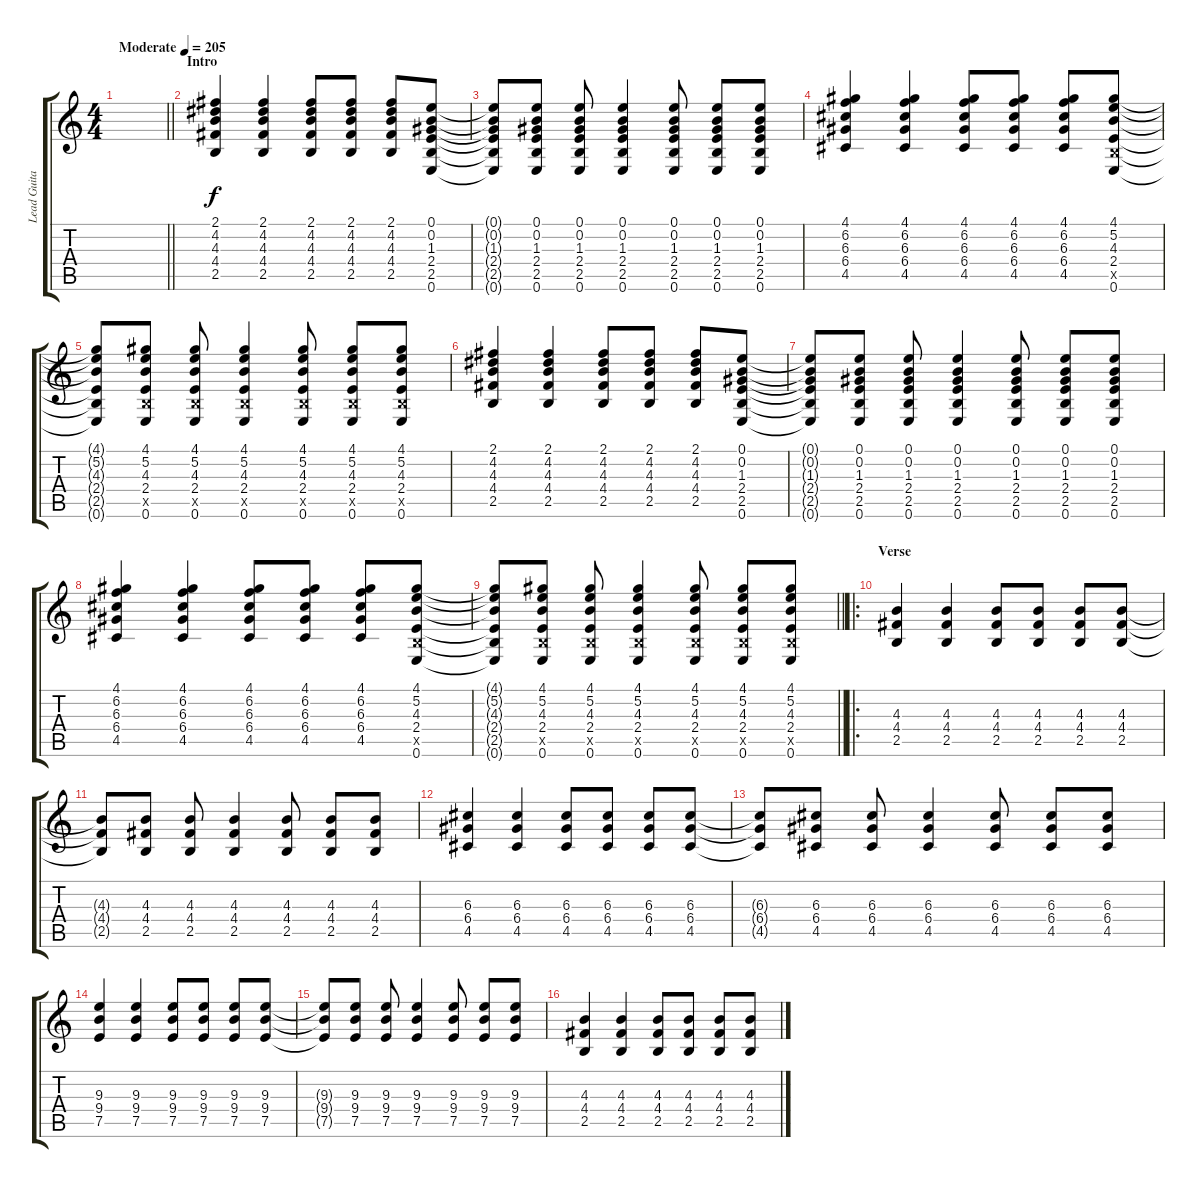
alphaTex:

\track ("Lead Guitar" "Lead Guita") {instrument distortionguitar}
\staff {score tabs}
\tuning (E4 B3 G3 D3 A2 E2) {hide}
\ts (4 4)
\tempo (205 "Moderate")
\clef g2
\barLineRight lightlight
\ks c
|
\section ("" "Intro")
(2.1 4.2 4.3 4.4 2.5).4 (2.1 4.2 4.3 4.4 2.5).4 (2.1 4.2 4.3 4.4 2.5).8 (2.1 4.2 4.3 4.4 2.5).8 (2.1 4.2 4.3 4.4 2.5).8 (0.1 0.2 1.3 2.4 2.5 0.6).8 |
(0.1{t} 0.2{t} 1.3{t} 2.4{t} 2.5{t} 0.6{t}).8 (0.1 0.2 1.3 2.4 2.5 0.6).8 (0.1 0.2 1.3 2.4 2.5 0.6).8 (0.1 0.2 1.3 2.4 2.5 0.6).4 (0.1 0.2 1.3 2.4 2.5 0.6).8 (0.1 0.2 1.3 2.4 2.5 0.6).8 (0.1 0.2 1.3 2.4 2.5 0.6).8 |
(4.1 6.2 6.3 6.4 4.5).4 (4.1 6.2 6.3 6.4 4.5).4 (4.1 6.2 6.3 6.4 4.5).8 (4.1 6.2 6.3 6.4 4.5).8 (4.1 6.2 6.3 6.4 4.5).8 (4.1 5.2 4.3 2.4 2.5{x} 0.6).8 |
(4.1{t} 5.2{t} 4.3{t} 2.4{t} 2.5{t} 0.6{t}).8 (4.1 5.2 4.3 2.4 2.5{x} 0.6).8 (4.1 5.2 4.3 2.4 2.5{x} 0.6).8 (4.1 5.2 4.3 2.4 2.5{x} 0.6).4 (4.1 5.2 4.3 2.4 2.5{x} 0.6).8 (4.1 5.2 4.3 2.4 2.5{x} 0.6).8 (4.1 5.2 4.3 2.4 2.5{x} 0.6).8 |
(2.1 4.2 4.3 4.4 2.5).4 (2.1 4.2 4.3 4.4 2.5).4 (2.1 4.2 4.3 4.4 2.5).8 (2.1 4.2 4.3 4.4 2.5).8 (2.1 4.2 4.3 4.4 2.5).8 (0.1 0.2 1.3 2.4 2.5 0.6).8 |
(0.1{t} 0.2{t} 1.3{t} 2.4{t} 2.5{t} 0.6{t}).8 (0.1 0.2 1.3 2.4 2.5 0.6).8 (0.1 0.2 1.3 2.4 2.5 0.6).8 (0.1 0.2 1.3 2.4 2.5 0.6).4 (0.1 0.2 1.3 2.4 2.5 0.6).8 (0.1 0.2 1.3 2.4 2.5 0.6).8 (0.1 0.2 1.3 2.4 2.5 0.6).8 |
(4.1 6.2 6.3 6.4 4.5).4 (4.1 6.2 6.3 6.4 4.5).4 (4.1 6.2 6.3 6.4 4.5).8 (4.1 6.2 6.3 6.4 4.5).8 (4.1 6.2 6.3 6.4 4.5).8 (4.1 5.2 4.3 2.4 2.5{x} 0.6).8 |
\barLineRight lightlight
(4.1{t} 5.2{t} 4.3{t} 2.4{t} 2.5{t} 0.6{t}).8 (4.1 5.2 4.3 2.4 2.5{x} 0.6).8 (4.1 5.2 4.3 2.4 2.5{x} 0.6).8 (4.1 5.2 4.3 2.4 2.5{x} 0.6).4 (4.1 5.2 4.3 2.4 2.5{x} 0.6).8 (4.1 5.2 4.3 2.4 2.5{x} 0.6).8 (4.1 5.2 4.3 2.4 2.5{x} 0.6).8 |
\ro
\section ("" "Verse")
(4.3 4.4 2.5).4 (4.3 4.4 2.5).4 (4.3 4.4 2.5).8 (4.3 4.4 2.5).8 (4.3 4.4 2.5).8 (4.3 4.4 2.5).8 |
(4.3{t} 4.4{t} 2.5{t}).8 (4.3 4.4 2.5).8 (4.3 4.4 2.5).8 (4.3 4.4 2.5).4 (4.3 4.4 2.5).8 (4.3 4.4 2.5).8 (4.3 4.4 2.5).8 |
(6.3 6.4 4.5).4 (6.3 6.4 4.5).4 (6.3 6.4 4.5).8 (6.3 6.4 4.5).8 (6.3 6.4 4.5).8 (6.3 6.4 4.5).8 |
(6.3{t} 6.4{t} 4.5{t}).8 (6.3 6.4 4.5).8 (6.3 6.4 4.5).8 (6.3 6.4 4.5).4 (6.3 6.4 4.5).8 (6.3 6.4 4.5).8 (6.3 6.4 4.5).8 |
(9.3 9.4 7.5).4 (9.3 9.4 7.5).4 (9.3 9.4 7.5).8 (9.3 9.4 7.5).8 (9.3 9.4 7.5).8 (9.3 9.4 7.5).8 |
(9.3{t} 9.4{t} 7.5{t}).8 (9.3 9.4 7.5).8 (9.3 9.4 7.5).8 (9.3 9.4 7.5).4 (9.3 9.4 7.5).8 (9.3 9.4 7.5).8 (9.3 9.4 7.5).8 |
(4.3 4.4 2.5).4 (4.3 4.4 2.5).4 (4.3 4.4 2.5).8 (4.3 4.4 2.5).8 (4.3 4.4 2.5).8 (4.3 4.4 2.5).8
